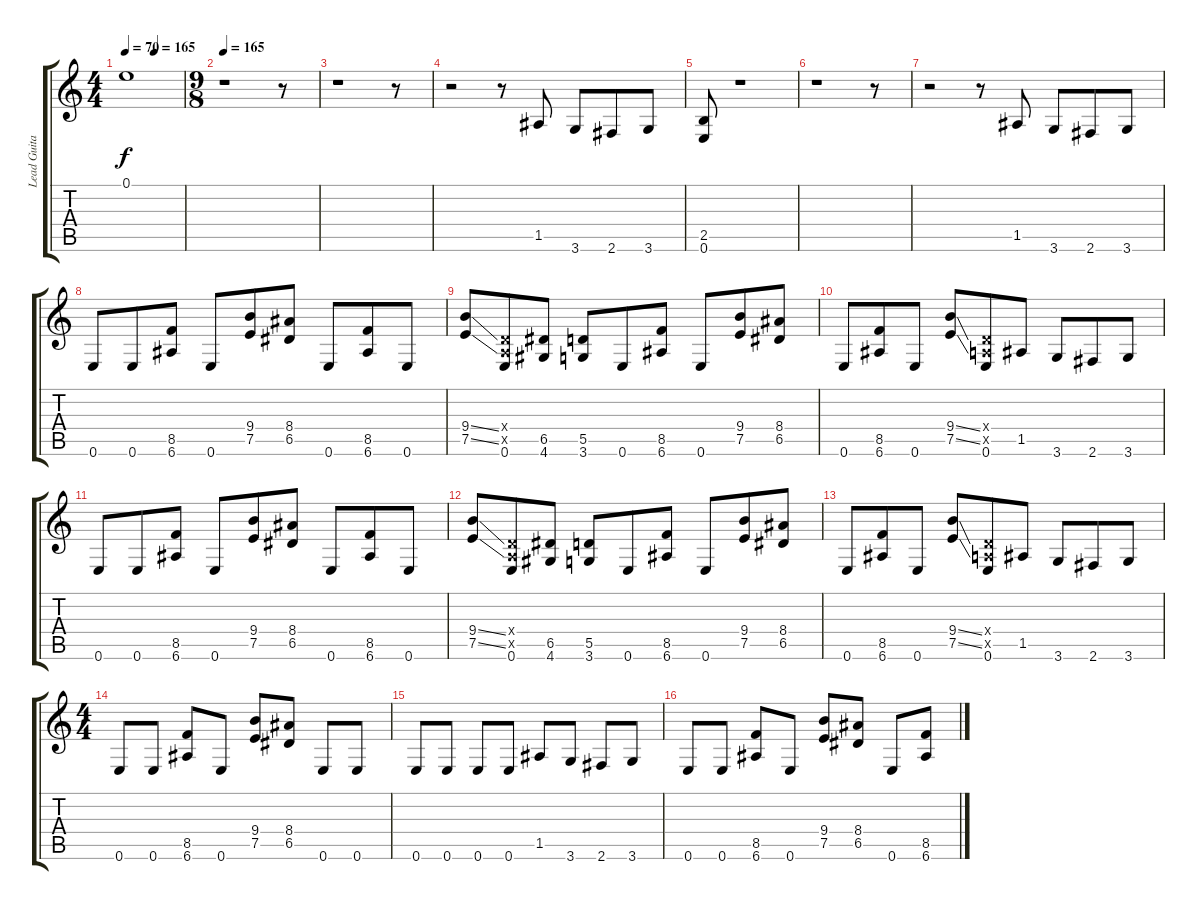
\track ("Lead Guitar" "Lead Guita") {instrument distortionguitar}
\staff {score tabs}
\tuning (E4 B3 G3 D3 A2 E2) {hide}
\ts (4 4)
\tempo 70
\tempo (165 0.5)
\clef g2
\ks c
0.1{t}.1{dy f} |
\ts (9 8)
\tempo 165
r.1 r.8 |
r.1 r.8 |
r.2 r.8 1.5.8{volume 13 balance 2 instrument distortionguitar} 3.6.8 2.6.8 3.6.8 |
(2.5 0.6).8 r.1 |
r.1 r.8 |
r.2 r.8 1.5.8{volume 13 balance 2 instrument distortionguitar} 3.6.8 2.6.8 3.6.8 |
0.6.8{volume 13 balance 14 instrument distortionguitar} 0.6.8 (8.5 6.6).8 0.6.8 (9.4 7.5).8 (8.4 6.5).8 0.6.8 (8.5 6.6).8 0.6.8 |
(9.4{ss} 7.5{ss}).8 (0.4{x} 0.5{x} 0.6).8 (6.5 4.6).8 (5.5 3.6).8 0.6.8 (8.5 6.6).8 0.6.8 (9.4 7.5).8 (8.4 6.5).8 |
0.6.8 (8.5 6.6).8 0.6.8 (9.4{ss} 7.5{ss}).8 (0.4{x} 0.5{x} 0.6).8 1.5.8 3.6.8 2.6.8 3.6.8 |
0.6.8 0.6.8 (8.5 6.6).8 0.6.8 (9.4 7.5).8 (8.4 6.5).8 0.6.8 (8.5 6.6).8 0.6.8 |
(9.4{ss} 7.5{ss}).8 (0.4{x} 0.5{x} 0.6).8 (6.5 4.6).8 (5.5 3.6).8 0.6.8 (8.5 6.6).8 0.6.8 (9.4 7.5).8 (8.4 6.5).8 |
0.6.8 (8.5 6.6).8 0.6.8 (9.4{ss} 7.5{ss}).8 (0.4{x} 0.5{x} 0.6).8 1.5.8 3.6.8 2.6.8 3.6.8 |
\ts (4 4)
0.6.8 0.6.8 (8.5 6.6).8 0.6.8 (9.4 7.5).8 (8.4 6.5).8 0.6.8 0.6.8 |
0.6.8 0.6.8 0.6.8 0.6.8 1.5.8 3.6.8 2.6.8 3.6.8 |
0.6.8 0.6.8 (8.5 6.6).8 0.6.8 (9.4 7.5).8 (8.4 6.5).8 0.6.8 (8.5 6.6).8
